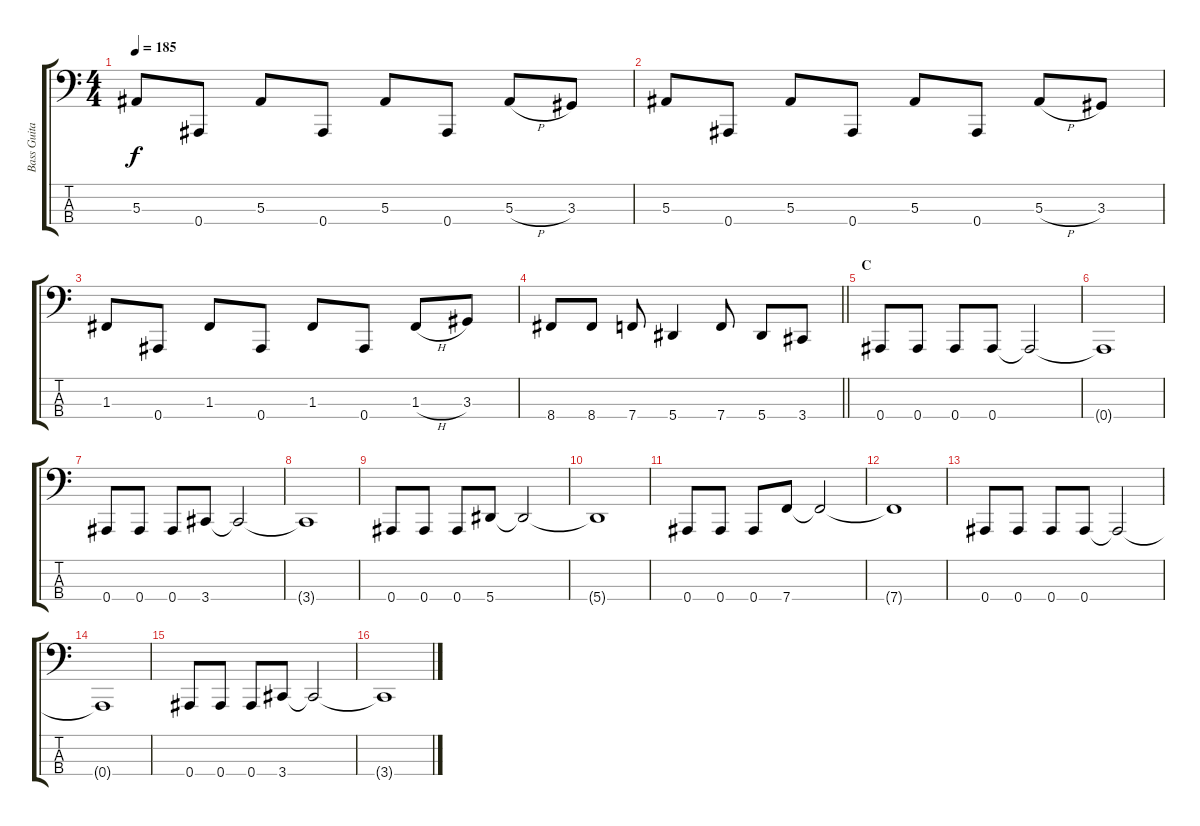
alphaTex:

\track ("Bass Guitar: John Kis Gyevi" "Bass Guita") {instrument electricbasspick}
\staff {score tabs}
\tuning (Eb2 Bb1 F1 Bb0) {hide}
\ts (4 4)
\tempo 185
\clef f4
\ks c
5.3.8{dy f} 0.4.8 5.3.8 0.4.8 5.3.8 0.4.8 5.3{h}.8 3.3.8 |
5.3.8 0.4.8 5.3.8 0.4.8 5.3.8 0.4.8 5.3{h}.8 3.3.8 |
1.3.8 0.4.8 1.3.8 0.4.8 1.3.8 0.4.8 1.3{h}.8 3.3.8 |
\barLineRight lightlight
8.4.8 8.4.8 7.4.8 5.4.4 7.4.8 5.4.8 3.4.8 |
\section ("" "C")
0.4.8 0.4.8 0.4.8 0.4.8 0.4{t}.2 |
0.4{t}.1 |
0.4.8 0.4.8 0.4.8 3.4.8 3.4{t}.2 |
3.4{t}.1 |
0.4.8 0.4.8 0.4.8 5.4.8 5.4{t}.2 |
5.4{t}.1 |
0.4.8 0.4.8 0.4.8 7.4.8 7.4{t}.2 |
7.4{t}.1 |
0.4.8 0.4.8 0.4.8 0.4.8 0.4{t}.2 |
0.4{t}.1 |
0.4.8 0.4.8 0.4.8 3.4.8 3.4{t}.2 |
3.4{t}.1
